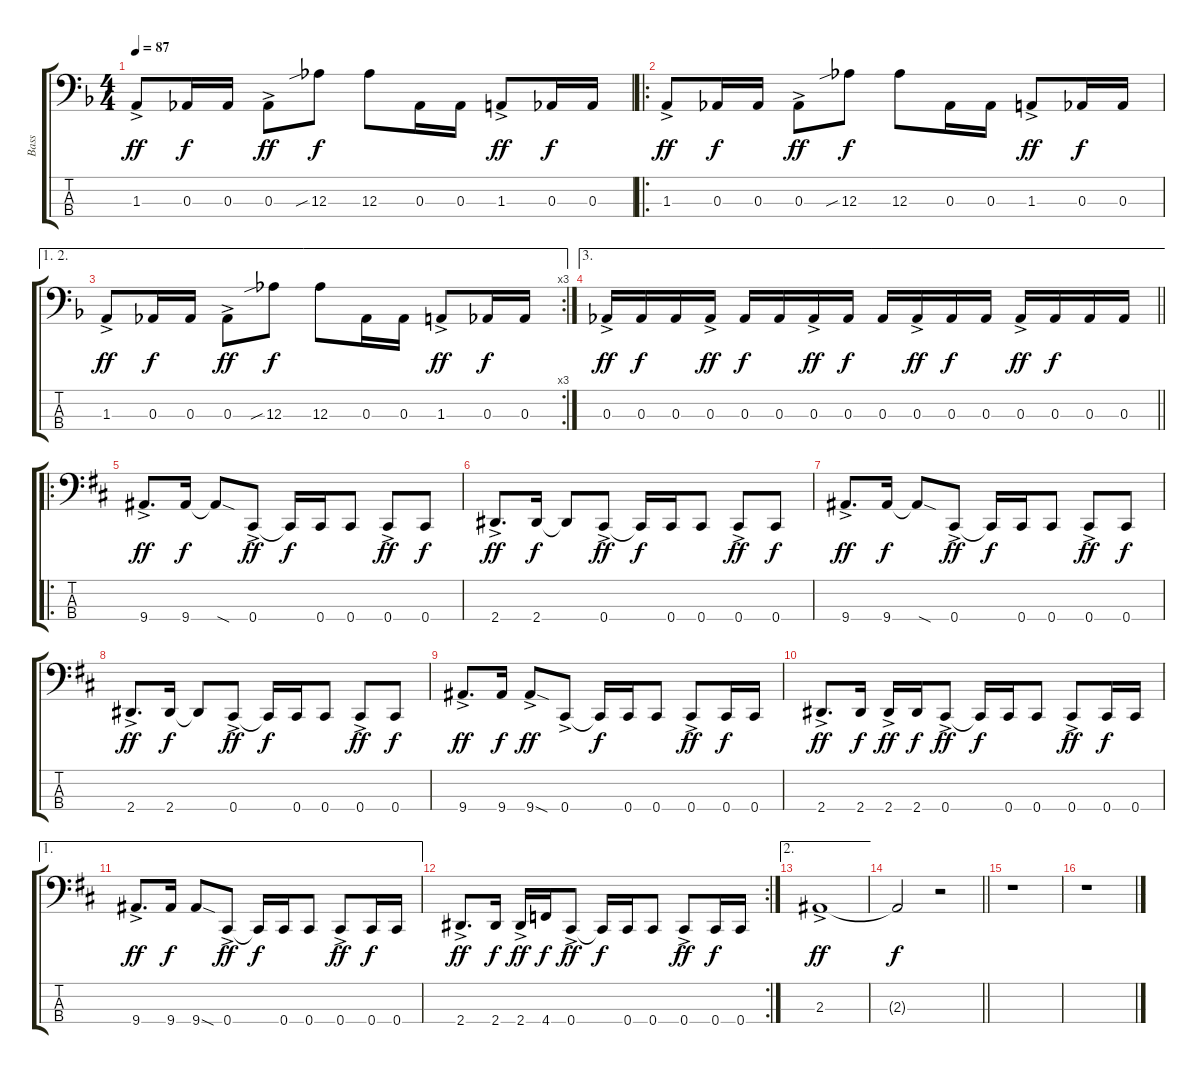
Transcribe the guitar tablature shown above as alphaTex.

\track ("Bass" "Bass") {instrument electricbassfinger}
\staff {score tabs}
\tuning (Gb2 Db2 Ab1 Db1) {hide}
\ts (4 4)
\tempo 87
\clef f4
\ks f
1.3{ac}.8{dy ff} 0.3.16{dy f} 0.3.16 0.3{ac}.8{dy ff} 12.3{sib}.8{dy f} 12.3.8 0.3.16 0.3.16 1.3{ac}.8{dy ff} 0.3.16{dy f} 0.3.16 |
\ro
1.3{ac}.8{dy ff} 0.3.16{dy f} 0.3.16 0.3{ac}.8{dy ff} 12.3{sib}.8{dy f} 12.3.8 0.3.16 0.3.16 1.3{ac}.8{dy ff} 0.3.16{dy f} 0.3.16 |
\ae (1 2)
\rc 3
1.3{ac}.8{dy ff} 0.3.16{dy f} 0.3.16 0.3{ac}.8{dy ff} 12.3{sib}.8{dy f} 12.3.8 0.3.16 0.3.16 1.3{ac}.8{dy ff} 0.3.16{dy f} 0.3.16 |
\ae 3
\barLineRight lightlight
0.3{ac}.16{dy ff} 0.3.16{dy f} 0.3.16 0.3{ac}.16{dy ff} 0.3.16{dy f} 0.3.16 0.3{ac}.16{dy ff} 0.3.16{dy f} 0.3.16 0.3{ac}.16{dy ff} 0.3.16{dy f} 0.3.16 0.3{ac}.16{dy ff} 0.3.16{dy f} 0.3.16 0.3.16 |
\ro
\ks d
9.4{ac}.8{d dy ff} 9.4.16{dy f} 9.4{sod t}.8 0.4{ac}.8{dy ff} 0.4{t}.16{dy f} 0.4.16 0.4.8 0.4{ac}.8{dy ff} 0.4.8{dy f} |
2.4{ac}.8{d dy ff} 2.4.16{dy f} 2.4{t}.8 0.4{ac}.8{dy ff} 0.4{t}.16{dy f} 0.4.16 0.4.8 0.4{ac}.8{dy ff} 0.4.8{dy f} |
9.4{ac}.8{d dy ff} 9.4.16{dy f} 9.4{sod t}.8 0.4{ac}.8{dy ff} 0.4{t}.16{dy f} 0.4.16 0.4.8 0.4{ac}.8{dy ff} 0.4.8{dy f} |
2.4{ac}.8{d dy ff} 2.4.16{dy f} 2.4{t}.8 0.4{ac}.8{dy ff} 0.4{t}.16{dy f} 0.4.16 0.4.8 0.4{ac}.8{dy ff} 0.4.8{dy f} |
9.4{ac}.8{d dy ff} 9.4.16{dy f} 9.4{sod ac}.8{dy ff} 0.4{ac}.8 0.4{t}.16{dy f} 0.4.16 0.4.8 0.4{ac}.8{dy ff} 0.4.16{dy f} 0.4.16 |
2.4{ac}.8{d dy ff} 2.4.16{dy f} 2.4{ac}.16{dy ff} 2.4.16{dy f} 0.4{ac}.8{dy ff} 0.4{t}.16{dy f} 0.4.16 0.4.8 0.4{ac}.8{dy ff} 0.4.16{dy f} 0.4.16 |
\ae 1
9.4{ac}.8{d dy ff} 9.4.16{dy f} 9.4{sod}.8 0.4{ac}.8{dy ff} 0.4{t}.16{dy f} 0.4.16 0.4.8 0.4{ac}.8{dy ff} 0.4.16{dy f} 0.4.16 |
\rc 2
2.4{ac}.8{d dy ff} 2.4.16{dy f} 2.4{ac}.16{dy ff} 4.4.16{dy f} 0.4{ac}.8{dy ff} 0.4{t}.16{dy f} 0.4.16 0.4.8 0.4{ac}.8{dy ff} 0.4.16{dy f} 0.4.16 |
\ae 2
2.3{ac}.1{dy ff} |
\barLineRight lightlight
2.3{t}.2{dy f} r.2 |
r.1 |
r.1
